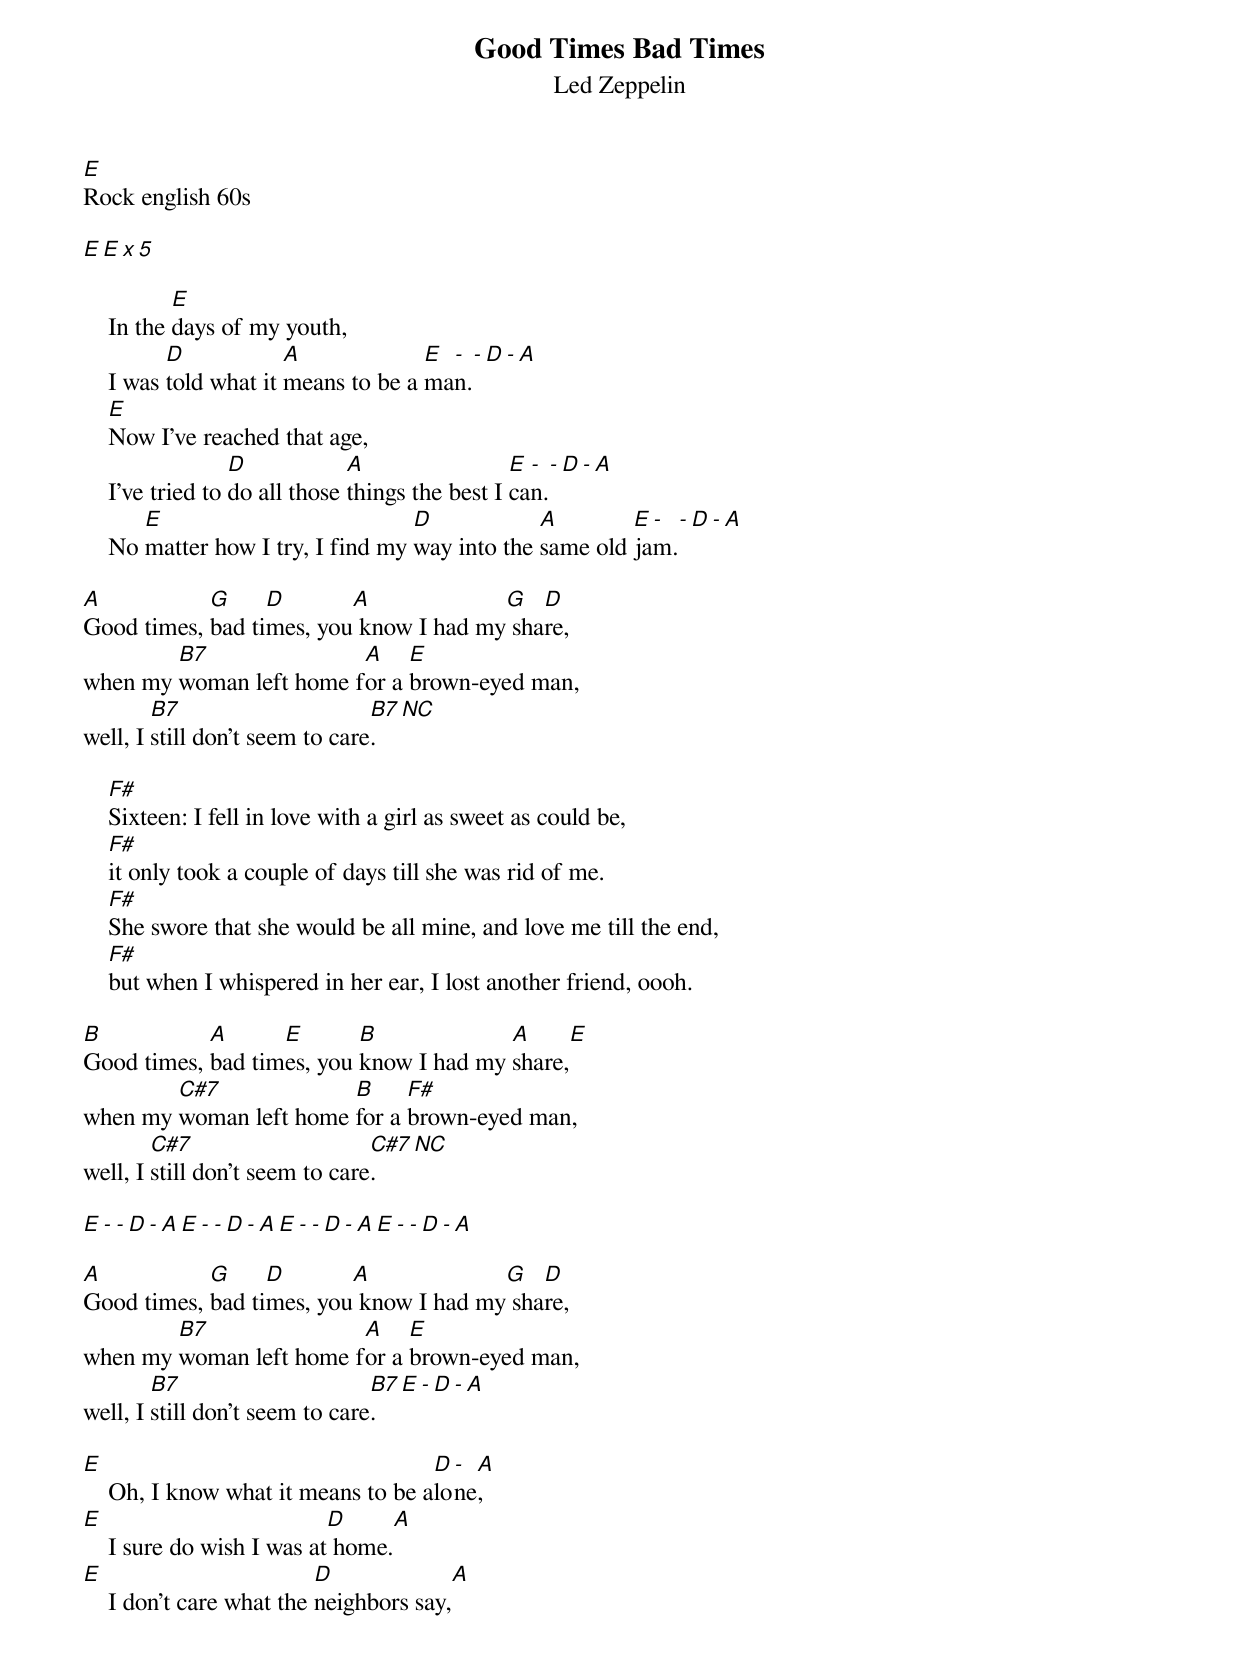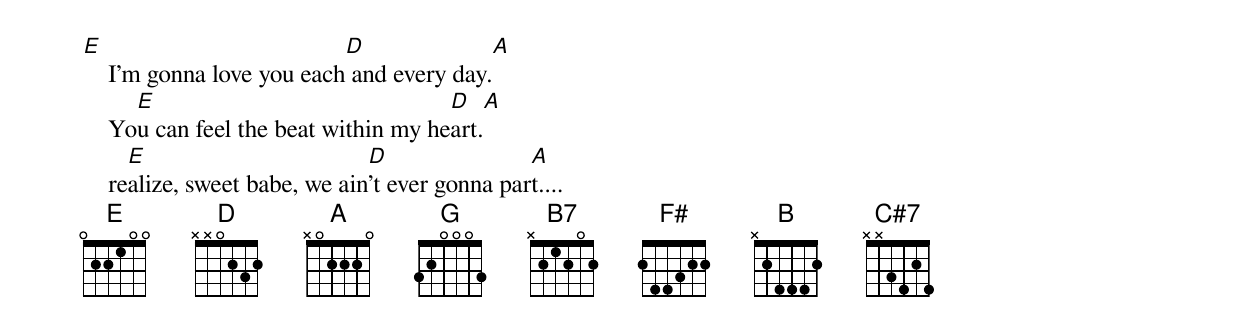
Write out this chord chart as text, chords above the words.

Good Times Bad Times
Led Zeppelin
E
Rock english 60s

E  E x 5

           E
    In the days of my youth,
          D            A             E - - D - A
    I was told what it means to be a man.
    E
    Now I've reached that age,
                  D            A                 E - - D - A
    I've tried to do all those things the best I can.
       E                           D            A        E - - D - A
    No matter how I try, I find my way into the same old jam.

A           G     D       A             G   D
Good times, bad times, you know I had my share,
        B7               A    E
when my woman left home for a brown-eyed man,
        B7                      B7 NC
well, I still don't seem to care.

    F#
    Sixteen: I fell in love with a girl as sweet as could be,
    F#
    it only took a couple of days till she was rid of me.
    F#
    She swore that she would be all mine, and love me till the end,
    F#
    but when I whispered in her ear, I lost another friend, oooh.

B           A      E       B             A     E
Good times, bad times, you know I had my share,
        C#7             B     F#
when my woman left home for a brown-eyed man,
        C#7                     C#7 NC
well, I still don't seem to care.

E - - D - A      E - - D - A     E - - D - A       E - - D - A

A           G     D       A             G   D
Good times, bad times, you know I had my share,
        B7               A    E
when my woman left home for a brown-eyed man,
        B7                      B7         E  - D - A
well, I still don't seem to care.

E                                   D - A
    Oh, I know what it means to be alone,
E                          D     A
    I sure do wish I was at home.
E                         D             A
    I don't care what the neighbors say,
E                          D                A
    I'm gonna love you each and every day.
      E                               D    A
    You can feel the beat within my heart.
      E                        D                A
    realize, sweet babe, we ain't ever gonna part....
